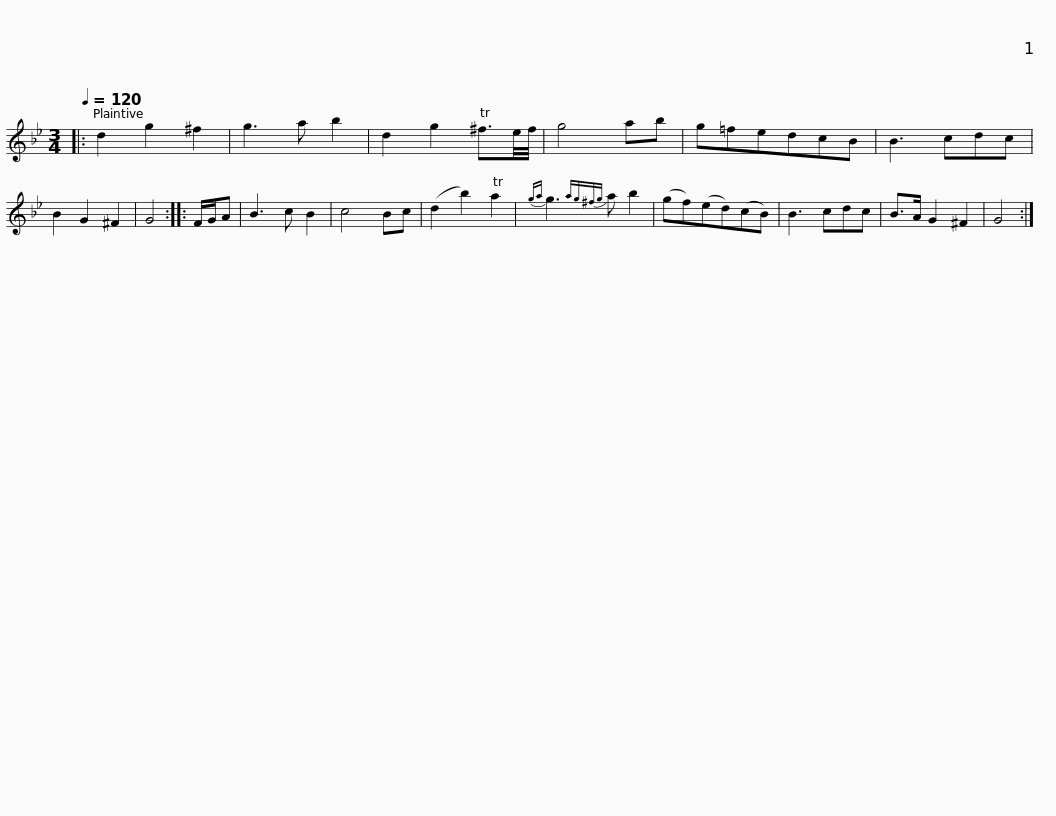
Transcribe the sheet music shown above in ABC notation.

X:1
L:1/8
Q:1/4=120
M:3/4
I:linebreak $
K:Gmin
V:1 treble
V:1
|: d2 g2 ^f2 | g3 a b2 | d2 g2 T^f3/2e/4f/4 | g4 ab | g=fedcB | %5
 B3 cdc | B2 G2 ^F2 | G4 :: F/G/A |$ B3 c B2 | %10
 c4 Bc | (d2 b2) Ta2 |{ga} g3{ag^fg} a b2 | (gf)(ed)(cB) | B3 cdc | %15
 B>A G2 ^F2 | G4 :| %17
